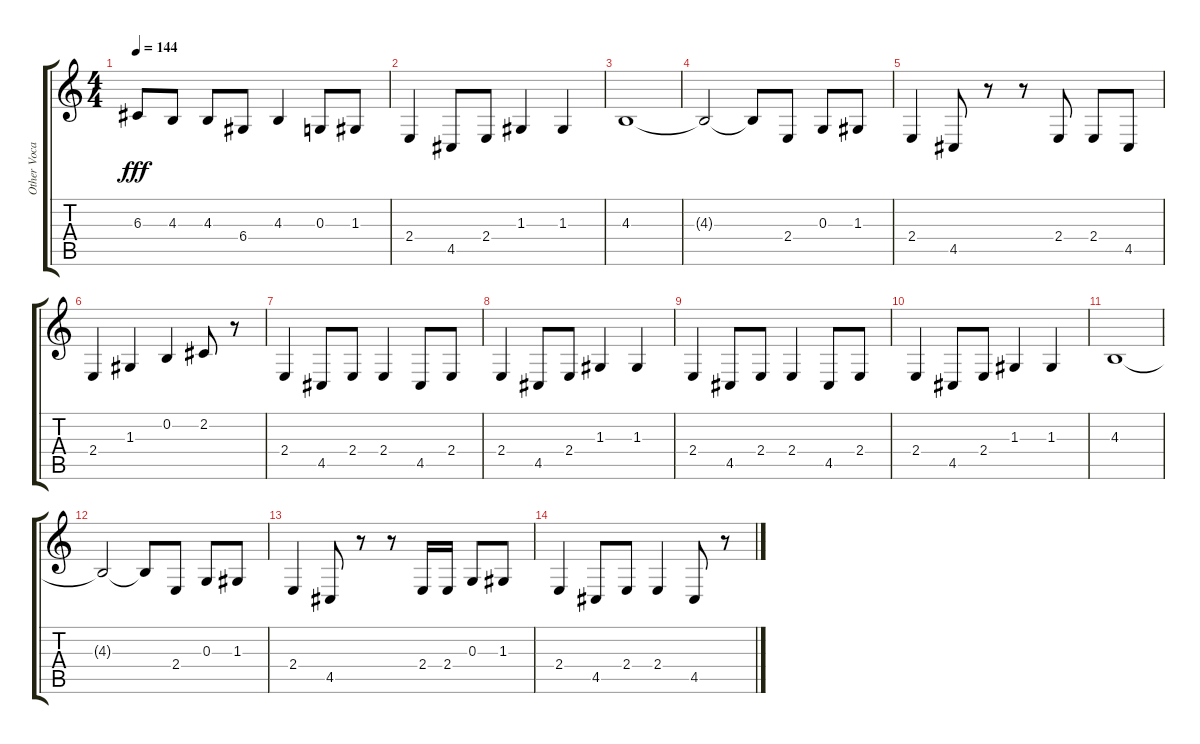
\track ("Other Vocals" "Other Voca") {instrument altosax}
\staff {score tabs}
\tuning (E4 B3 G3 D3 A2 E2) {hide}
\ts (4 4)
\tempo 144
\clef g2
\ks c
6.3{t}.8{dy fff} 4.3.8 4.3.8 6.4.8 4.3.4 0.3.8 1.3.8 |
2.4.4 4.5.8 2.4.8 1.3.4 1.3.4 |
4.3.1 |
4.3{t}.2 4.3{t}.8 2.4.8 0.3.8 1.3.8 |
2.4.4 4.5.8 r.8 r.8 2.4.8 2.4.8 4.5.8 |
2.4.4 1.3.4 0.2.4 2.2.8 r.8 |
2.4.4 4.5.8 2.4.8 2.4.4 4.5.8 2.4.8 |
2.4.4 4.5.8 2.4.8 1.3.4 1.3.4 |
2.4.4 4.5.8 2.4.8 2.4.4 4.5.8 2.4.8 |
2.4.4 4.5.8 2.4.8 1.3.4 1.3.4 |
4.3.1 |
4.3{t}.2 4.3{t}.8 2.4.8 0.3.8 1.3.8 |
2.4.4 4.5.8 r.8 r.8 2.4.16 2.4.16 0.3.8 1.3.8 |
2.4.4 4.5.8 2.4.8 2.4.4 4.5.8 r.8
